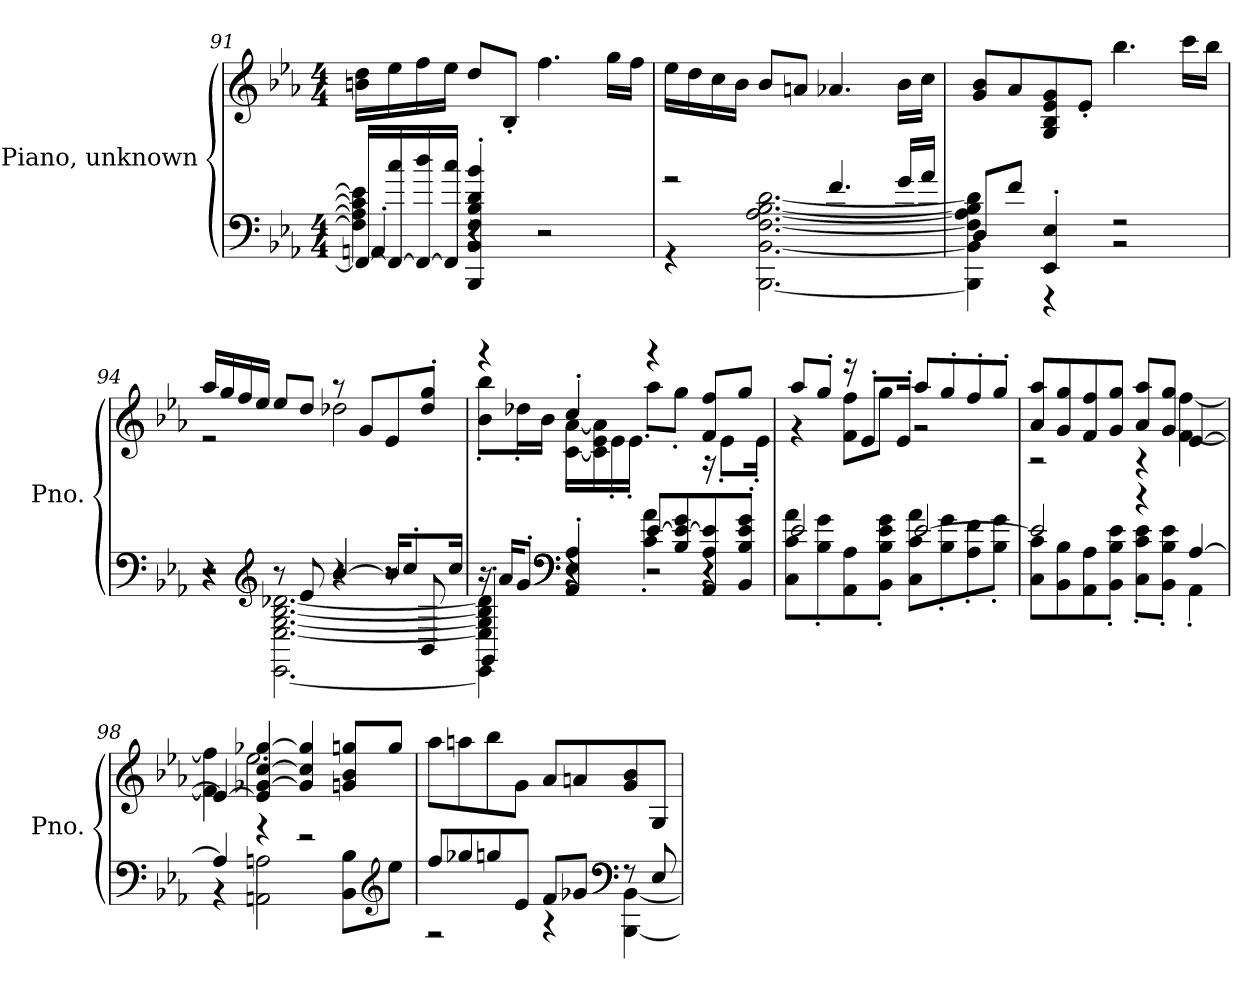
**kern	**kern
*part1	*part1
*staff2	*staff1
*I"Piano, unknown	*
*I'Pno.	*
*clefF4	*clefG2
*k[b-e-a-]	*k[b-e-a-]
*M4/4	*M4/4
=91	=91
*^	*
*	*^	*
16FF/LL_	4F\] 4A\] 4c\] 4e-\]	4AAn'/	16bn\ 16dd\LL
16FF/_ 16cc/	.	.	16ee-\
16FF/_ 16dd/	.	.	16ff\
16FF/] 16cc/JJ	.	.	16ee-\JJ
4BBB-/' 4BB-/' 4F/' 4B-/' 4d/' 4b-/'	4r	4r	8dd/L
.	.	.	8B-'/J
2r	2r	2r	4.ff\
.	.	.	16gg\LL
.	.	.	16ff\JJ
*	*v	*v	*
!!LO:LB:g=z
=92	=92	=92
2r	4r	16ee-\LL
.	.	16dd\
.	.	16cc\
.	.	16b-\JJ
.	[2.BBB-\ [2.BB-\ [2.F\ [2.A-\ [2.B-\ [2.d\	8b-/L
.	.	8an/J
4.f/	.	4.a-X/
16g/LL	.	16b-\LL
16a-/JJ	.	16cc\JJ
=93	=93	=93
8D/L	4BBB-\] 4BB-\] 4F\] 4A-\] 4B-\] 4d\]	8g/ 8b-/L
8f/J	.	8a-/
4EE-/' 4E-/'	4r	8G/ 8B-/ 8e-/ 8g/
.	.	8e-'/J
2r	2r	4.bb-\
.	.	16ccc\LL
.	.	16bb-\JJ
=94	=94	=94
*	*^	*^
4r	4r	2r	16aa-/LL	2r
.	.	.	16gg/	.
.	.	.	16ff/	.
.	.	.	16ee-/JJ	.
*clefG2	*	*	*	*
8r	[2.EE-\ [2.E-\ [2.G\ [2.B-\ [2.d-X\	.	8ee-/L	.
8e-/	.	.	8dd/J	.
[4b-/	.	4r	8r	2dd-X\
.	.	.	8g/L	.
16b-/KL]	.	8r	8e-/	.
8cc'/	.	.	.	.
.	.	8BB-/	8dd-/' 8gg/'J	.
16cc/Jk	.	.	.	.
!!LO:LB:g=z	!!
=95	=95	=95	=95	=95
16r	4EE-\] 4E-\] 4G\] 4B-\] 4d-\]	4GG'/	4r	8b-\' 8bb-\'L
16a-/KL	.	.	.	.
8g'/J	.	.	.	16dd-X'\L
.	.	.	.	16b-\JJ
*clefF4	*	*	*	*
4AA-/' 4E-/' 4A-/'	4r	4r	4cc'/	[16c\ [16a-\LL
.	.	.	.	16c\] 16e-\ 16a-\]
.	.	.	.	16e-'\
.	.	.	.	16e-'\JJ
[8e-/L	4c\' 4a-\'	2r	4r	8aa-'\L
8B-/ 8e-/_ 8g/	.	.	.	8gg'\J
8AA-/ 8A-/ 8e-/]	4r	.	8f/ 8ff/L	16r
.	.	.	.	8e-'\L
8BB-/' 8B-/' 8e-/' 8g/'J	.	.	8gg/J	.
.	.	.	.	16e-'\Jk
*	*v	*v	*	*
=96	=96	=96	=96
2e-/	8C\ 8c\ 8a-\L	8aa-/L	4r
.	8B-\' 8g\'	8gg'/J	.
.	8AA-\ 8A-\	16r	8f\ 8ff\L
.	.	8e-'/L	.
.	8BB-\' 8B-\' 8e-\' 8g\'J	.	8gg\J
.	.	16e-'/Jk	.
[2e-/	8C\ 8c\ 8a-\L	8aa-/L	2r
.	8B-\' 8g\'	8gg'/	.
.	8A-\' 8f\'	8ff'/	.
.	8B-\' 8g\'J	8gg'/J	.
=97	=97	=97	=97
2e-/]	8C\ 8c\L	8a-/ 8aa-/L	2r
.	8BB-\ 8B-\	8g/ 8gg/	.
.	8AA-\ 8A-\	8f/ 8ff/	.
.	8BB-\' 8B-\' 8e-\'J	8g/ 8gg/J	.
4r	8C\' 8c\' 8e-\'L	8a-/ 8aa-/L	4r
.	8BB-\' 8B-\' 8e-\'J	8g/ 8gg/J	.
[4A-/	4AA-'\	[4e-/	[4f\ [4ff\
!!LO:LB:g=z	!!
=98	=98	=98	=98
4A-/]	4r	4e-/_	4f\] 4ff\]
4r	2AAn\ 2An\	4e-/] [4g-X/ [4cc/ [4gg-X/	2.ee-\
2r	.	4g-/] 4cc/] 4gg-/]	.
.	8BB-\ 8B-\L	8gn/ 8b-/ 8ggn/L	.
*clefG2	*	*	*
.	8ee-\J	8gg/J	.
*	*	*v	*v
=99	=99	=99
8ff/L	2r	8aa-\L
8gg-X/	.	8aan\
8ggn/	.	8bb-\
8e-/J	.	8g\J
8f/L	4r	8a-/L
8g-X/J	.	8an/
*clefF4	*	*
8r	[4BBB-\ [4BB-\	8g/ 8b-/
8E-/	.	8G/J
*v	*v	*
=	=
*-	*-
